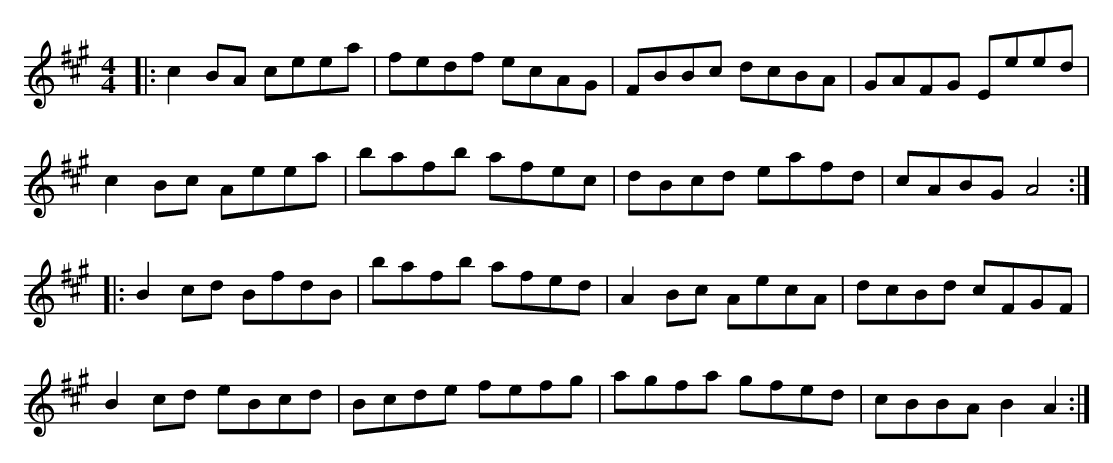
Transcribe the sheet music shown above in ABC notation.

X:1
M:4/4
K:A
|:c2BA ceea|fedf ecAG|FBBc dcBA|GAFG Eeed|
c2Bc Aeea|bafb afec|dBcd eafd|cABG A4:|
|:B2cd BfdB|bafb afed|A2Bc AecA|dcBd cFGF|
B2cd eBcd|Bcde fefg|agfa gfed|cBBA B2A2:|
